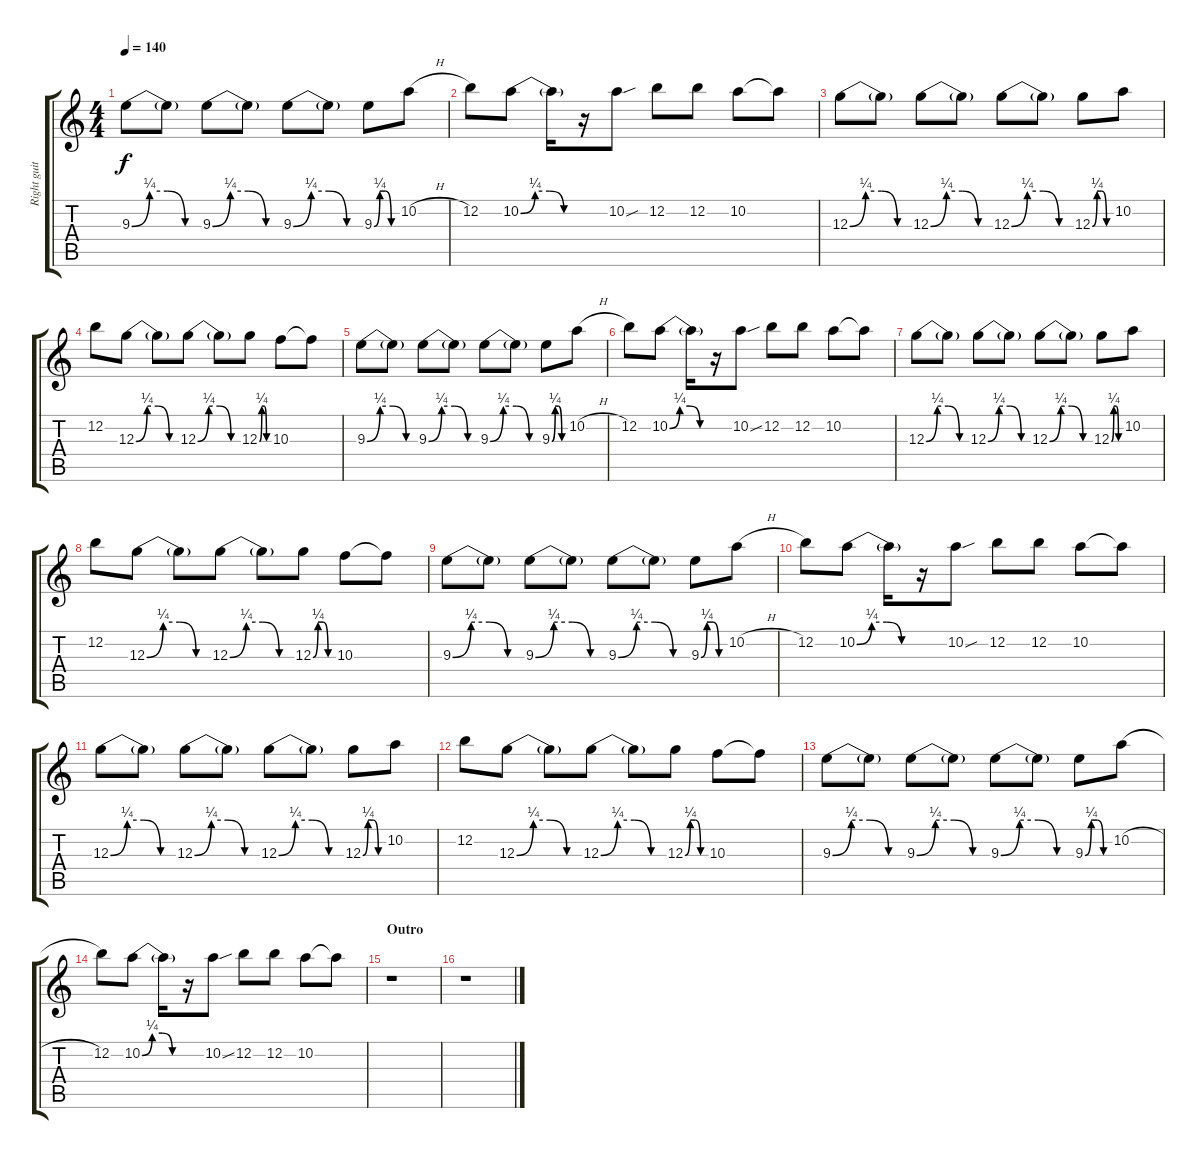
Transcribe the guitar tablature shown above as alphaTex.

\track ("Right guitar" "Right guit") {instrument overdrivenguitar}
\staff {score tabs}
\tuning (E4 B3 G3 D3 A2 E2) {hide}
\ts (4 4)
\tempo 140
\clef g2
\ks c
9.3{be (custom 0 0 15 1 30 1 45 0 60 0)}.8{dy f} 9.3{t}.8 9.3{be (custom 0 0 15 1 30 1 45 0 60 0)}.8 9.3{t}.8 9.3{be (custom 0 0 15 1 30 1 45 0 60 0)}.8 9.3{t}.8 9.3{be (custom 0 0 15 1 30 1 45 0 60 0)}.8 10.2{h}.8 |
12.2.8 10.2{be (custom 0 0 15 1 30 1 45 0 60 0)}.8 10.2{t}.16 r.16 10.2{sou}.8 12.2.8 12.2.8 10.2.8 10.2{t}.8 |
12.3{be (custom 0 0 15 1 30 1 45 0 60 0)}.8 12.3{t}.8 12.3{be (custom 0 0 15 1 30 1 45 0 60 0)}.8 12.3{t}.8 12.3{be (custom 0 0 15 1 30 1 45 0 60 0)}.8 12.3{t}.8 12.3{be (custom 0 0 15 1 30 1 45 0 60 0)}.8 10.2.8 |
12.2.8 12.3{be (custom 0 0 15 1 30 1 45 0 60 0)}.8 12.3{t}.8 12.3{be (custom 0 0 15 1 30 1 45 0 60 0)}.8 12.3{t}.8 12.3{be (custom 0 0 15 1 30 1 45 0 60 0)}.8 10.3.8 10.3{t}.8 |
9.3{be (custom 0 0 15 1 30 1 45 0 60 0)}.8 9.3{t}.8 9.3{be (custom 0 0 15 1 30 1 45 0 60 0)}.8 9.3{t}.8 9.3{be (custom 0 0 15 1 30 1 45 0 60 0)}.8 9.3{t}.8 9.3{be (custom 0 0 15 1 30 1 45 0 60 0)}.8 10.2{h}.8 |
12.2.8 10.2{be (custom 0 0 15 1 30 1 45 0 60 0)}.8 10.2{t}.16 r.16 10.2{sou}.8 12.2.8 12.2.8 10.2.8 10.2{t}.8 |
12.3{be (custom 0 0 15 1 30 1 45 0 60 0)}.8 12.3{t}.8 12.3{be (custom 0 0 15 1 30 1 45 0 60 0)}.8 12.3{t}.8 12.3{be (custom 0 0 15 1 30 1 45 0 60 0)}.8 12.3{t}.8 12.3{be (custom 0 0 15 1 30 1 45 0 60 0)}.8 10.2.8 |
12.2.8 12.3{be (custom 0 0 15 1 30 1 45 0 60 0)}.8 12.3{t}.8 12.3{be (custom 0 0 15 1 30 1 45 0 60 0)}.8 12.3{t}.8 12.3{be (custom 0 0 15 1 30 1 45 0 60 0)}.8 10.3.8 10.3{t}.8 |
9.3{be (custom 0 0 15 1 30 1 45 0 60 0)}.8 9.3{t}.8 9.3{be (custom 0 0 15 1 30 1 45 0 60 0)}.8 9.3{t}.8 9.3{be (custom 0 0 15 1 30 1 45 0 60 0)}.8 9.3{t}.8 9.3{be (custom 0 0 15 1 30 1 45 0 60 0)}.8 10.2{h}.8 |
12.2.8 10.2{be (custom 0 0 15 1 30 1 45 0 60 0)}.8 10.2{t}.16 r.16 10.2{sou}.8 12.2.8 12.2.8 10.2.8 10.2{t}.8 |
12.3{be (custom 0 0 15 1 30 1 45 0 60 0)}.8 12.3{t}.8 12.3{be (custom 0 0 15 1 30 1 45 0 60 0)}.8 12.3{t}.8 12.3{be (custom 0 0 15 1 30 1 45 0 60 0)}.8 12.3{t}.8 12.3{be (custom 0 0 15 1 30 1 45 0 60 0)}.8 10.2.8 |
12.2.8 12.3{be (custom 0 0 15 1 30 1 45 0 60 0)}.8 12.3{t}.8 12.3{be (custom 0 0 15 1 30 1 45 0 60 0)}.8 12.3{t}.8 12.3{be (custom 0 0 15 1 30 1 45 0 60 0)}.8 10.3.8 10.3{t}.8 |
9.3{be (custom 0 0 15 1 30 1 45 0 60 0)}.8 9.3{t}.8 9.3{be (custom 0 0 15 1 30 1 45 0 60 0)}.8 9.3{t}.8 9.3{be (custom 0 0 15 1 30 1 45 0 60 0)}.8 9.3{t}.8 9.3{be (custom 0 0 15 1 30 1 45 0 60 0)}.8 10.2{h}.8 |
12.2.8 10.2{be (custom 0 0 15 1 30 1 45 0 60 0)}.8 10.2{t}.16 r.16 10.2{sou}.8 12.2.8 12.2.8 10.2.8 10.2{t}.8 |
\section ("" "Outro")
r.1 |
r.1
